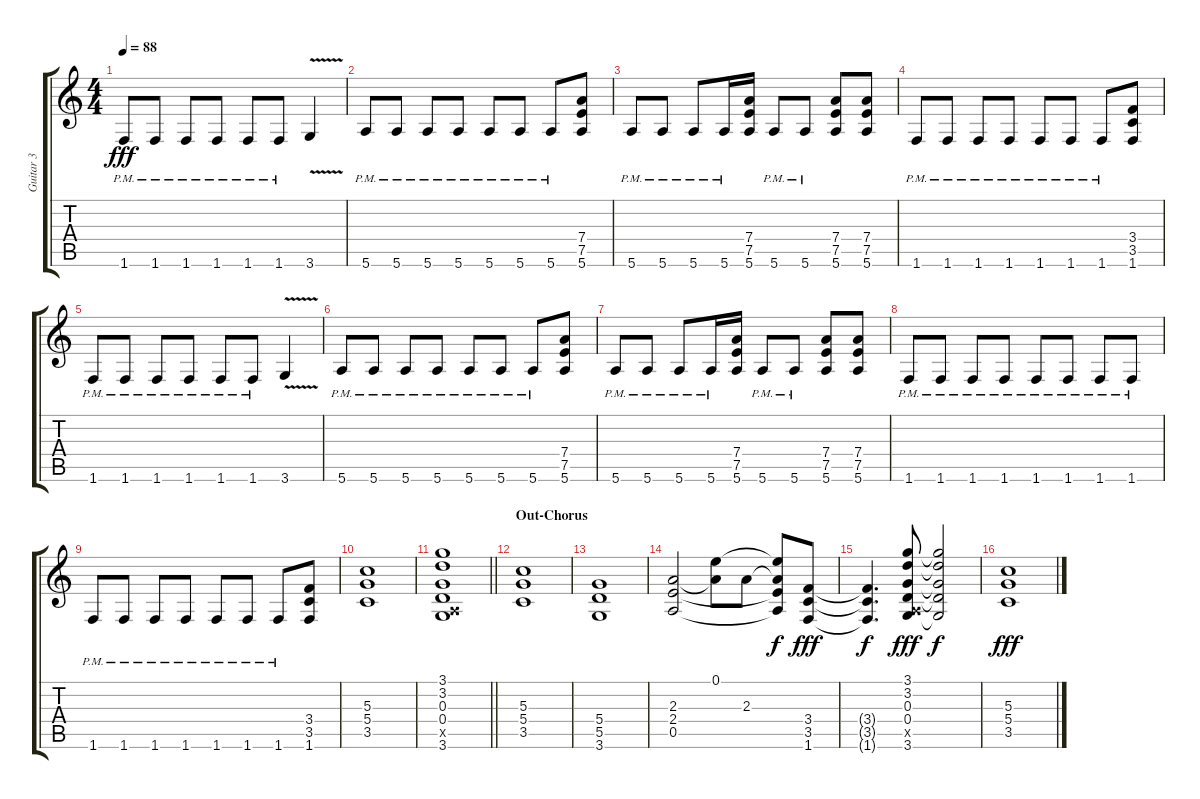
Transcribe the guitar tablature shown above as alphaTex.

\track ("Guitar 3" "Guitar 3") {instrument distortionguitar}
\staff {score tabs}
\tuning (E4 B3 G3 D3 A2 E2) {hide}
\ts (4 4)
\tempo 88
\clef g2
\ks c
1.6{pm}.8{dy fff} 1.6{pm}.8 1.6{pm}.8 1.6{pm}.8 1.6{pm}.8 1.6{pm}.8 3.6{v}.4 |
5.6{pm}.8 5.6{pm}.8 5.6{pm}.8 5.6{pm}.8 5.6{pm}.8 5.6{pm}.8 5.6{pm}.8 (7.4 7.5 5.6).8 |
5.6{pm}.8 5.6{pm}.8 5.6{pm}.8 5.6{pm}.16 (7.4 7.5 5.6).16 5.6{pm}.8 5.6{pm}.8 (7.4 7.5 5.6).8 (7.4 7.5 5.6).8 |
1.6{pm}.8 1.6{pm}.8 1.6{pm}.8 1.6{pm}.8 1.6{pm}.8 1.6{pm}.8 1.6{pm}.8 (3.4 3.5 1.6).8 |
1.6{pm}.8 1.6{pm}.8 1.6{pm}.8 1.6{pm}.8 1.6{pm}.8 1.6{pm}.8 3.6{v}.4 |
5.6{pm}.8 5.6{pm}.8 5.6{pm}.8 5.6{pm}.8 5.6{pm}.8 5.6{pm}.8 5.6{pm}.8 (7.4 7.5 5.6).8 |
5.6{pm}.8 5.6{pm}.8 5.6{pm}.8 5.6{pm}.16 (7.4 7.5 5.6).16 5.6{pm}.8 5.6{pm}.8 (7.4 7.5 5.6).8 (7.4 7.5 5.6).8 |
1.6{pm}.8 1.6{pm}.8 1.6{pm}.8 1.6{pm}.8 1.6{pm}.8 1.6{pm}.8 1.6{pm}.8 1.6{pm}.8 |
1.6{pm}.8 1.6{pm}.8 1.6{pm}.8 1.6{pm}.8 1.6{pm}.8 1.6{pm}.8 1.6{pm}.8 (3.4 3.5 1.6).8 |
(5.3 5.4 3.5).1 |
\barLineRight lightlight
(3.1 3.2 0.3 0.4 0.5{x} 3.6).1 |
\section ("" "Out-Chorus")
(5.3 5.4 3.5).1 |
(5.4 5.5 3.6).1 |
(2.3 2.4 0.5).2 (0.1 2.3{t}).8 2.3.8 (0.1{t} 2.3{t} 2.4{t} 0.5{t}).8{dy f} (3.4 3.5 1.6).8{dy fff} |
(3.4{t} 3.5{t} 1.6{t}).4{d dy f} (3.1 3.2 0.3 0.4 0.5{x} 3.6).8{dy fff} (3.1{t} 3.2{t} 0.3{t} 0.4{t} 3.6{t}).2{dy f} |
(5.3 5.4 3.5).1{dy fff}
